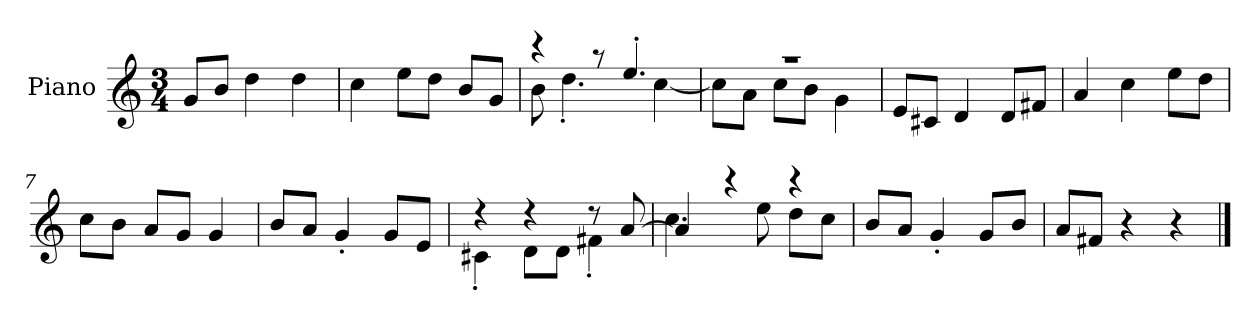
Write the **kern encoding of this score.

**kern
*part1
*staff1
*I"Piano
*I'P-no
*clefG2
*k[]
*M3/4
*MM174
=1
8g/L
8b/J
4dd\
4dd\
=2
4cc\
8ee\L
8dd\J
8b/L
8g/J
=3
*^
4r	8b\
.	4.dd'\
8r	.
4.ee'/	.
.	[4cc\
=4	=4
2.r	8cc\L]
.	8a\J
.	8cc\L
.	8b\J
.	4g\
*v	*v
=5
8e/L
8c#X/J
4d/
8d/L
8f#X/J
=6
4a/
4cc\
8ee\L
8dd\J
=7
8cc\L
8b\J
8a/L
8g/J
4g/
!!LO:LB:g=z
=8
8b/L
8a/J
4g'/
8g/L
8e/J
=9
*^
4r	4c#X'\
4r	8d\L
.	8d\J
8r	4f#X'\
[8a/	.
=10	=10
4a/]	4.cc\
4r	.
.	8ee\
4r	8dd\L
.	8cc\J
*v	*v
=11
8b/L
8a/J
4g'/
8g/L
8b/J
=12
8a/L
8f#X/J
4r
4r
==
*-
